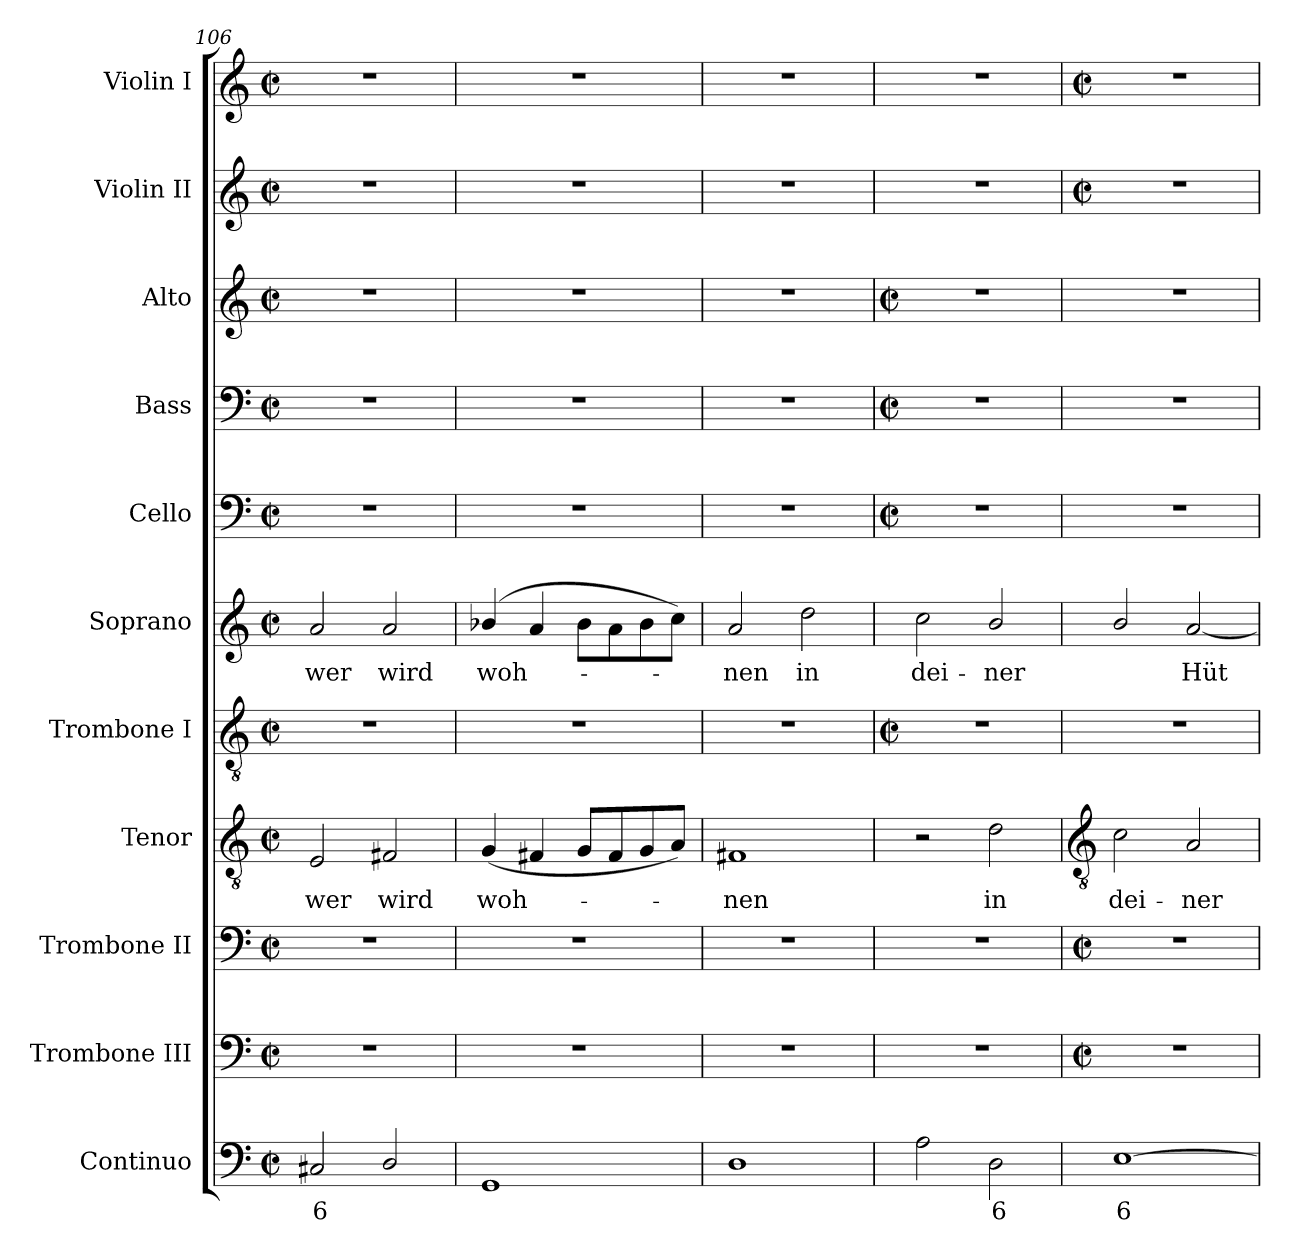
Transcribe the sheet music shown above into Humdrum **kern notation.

**kern	**text	**kern	**kern	**kern	**text	**kern	**kern	**text	**kern	**kern	**kern	**kern	**kern
*part11	*part11	*part10	*part9	*part8	*part8	*part7	*part6	*part6	*part5	*part4	*part3	*part2	*part1
*staff11	*staff11	*staff10	*staff9	*staff8	*staff8	*staff7	*staff6	*staff6	*staff5	*staff4	*staff3	*staff2	*staff1
*I"Continuo	*	*I"Trombone III	*I"Trombone II	*I"Tenor	*	*I"Trombone I	*I"Soprano	*	*I"Cello	*I"Bass	*I"Alto	*I"Violin II	*I"Violin I
*	*	*I'Tr III	*I'Tr II	*I'T	*	*I'Tr I	*I'S	*	*	*I'B	*I'A	*I'Vn II	*I'VnI
*clefF4	*	*clefF4	*clefF4	*clefGv2	*	*clefGv2	*clefG2	*	*clefF4	*clefF4	*clefG2	*clefG2	*clefG2
*k[]	*	*k[]	*k[]	*k[]	*	*k[]	*k[]	*	*k[]	*k[]	*k[]	*k[]	*k[]
*C:	*	*C:	*C:	*C:	*	*C:	*C:	*	*C:	*C:	*C:	*C:	*C:
*M2/2	*	*M2/2	*M2/2	*M2/2	*	*M2/2	*M2/2	*	*M2/2	*M2/2	*M2/2	*M2/2	*M2/2
*met(c|)	*	*met(c|)	*met(c|)	*met(c|)	*	*met(c|)	*met(c|)	*	*met(c|)	*met(c|)	*met(c|)	*met(c|)	*met(c|)
=106	=106	=106	=106	=106	=106	=106	=106	=106	=106	=106	=106	=106	=106
!	!LO:LY:b	!	!	!	!LO:LY:b	!	!	!LO:LY:b	!	!	!	!	!
2C#X	6	1r	1r	2E	wer	1r	2a	wer	1r	1r	1r	1r	1r
!	!	!	!	!	!LO:LY:b	!	!	!LO:LY:b	!	!	!	!	!
2D/	.	.	.	2F#X	wird	.	2a	wird	.	.	.	.	.
=107	=107	=107	=107	=107	=107	=107	=107	=107	=107	=107	=107	=107	=107
!	!	!	!	!	!LO:LY:b	!	!	!LO:LY:b	!	!	!	!	!
1GG	.	1r	1r	(<4G	woh-	1r	(>4b-X/	woh-	1r	1r	1r	1r	1r
.	.	.	.	4F#X	.	.	4a	.	.	.	.	.	.
.	.	.	.	8GL	.	.	8b-L	.	.	.	.	.	.
.	.	.	.	8F#	.	.	8a	.	.	.	.	.	.
.	.	.	.	8G	.	.	8b-	.	.	.	.	.	.
.	.	.	.	8AJ)	.	.	8ccJ)	.	.	.	.	.	.
=108	=108	=108	=108	=108	=108	=108	=108	=108	=108	=108	=108	=108	=108
!	!	!	!	!	!LO:LY:b	!	!	!LO:LY:b	!	!	!	!	!
1D	.	1r	1r	1F#X	nen	1r	2a	nen	1r	1r	1r	1r	1r
!	!	!	!	!	!	!	!	!LO:LY:b	!	!	!	!	!
.	.	.	.	.	.	.	2dd	in	.	.	.	.	.
!!LO:LB:g=z
=108A	=108A	=108A	=108A	=108A	=108A	=108A	=108A	=108A	=108A	=108A	=108A	=108A	=108A
*	*	*	*	*	*	*M2/2	*	*	*M2/2	*M2/2	*M2/2	*	*
*	*	*	*	*	*	*met(c|)	*	*	*met(c|)	*met(c|)	*met(c|)	*	*
!	!	!	!	!	!	!	!	!LO:LY:b	!	!	!	!	!
2A	.	1r	1r	2r	.	1r	2cc	dei-	1r	1r	1r	1r	1r
!	!LO:LY:b	!	!	!	!LO:LY:b	!	!	!LO:LY:b	!	!	!	!	!
2D	6	.	.	2d	in	.	2b/	-ner	.	.	.	.	.
!!LO:LB:g=z
=109	=109	=109	=109	=109	=109	=109	=109	=109	=109	=109	=109	=109	=109
*	*	*	*	*clefGv2	*	*	*	*	*	*	*	*	*
*	*	*M2/2	*M2/2	*	*	*	*	*	*	*	*	*M2/2	*M2/2
*	*	*met(c|)	*met(c|)	*	*	*	*	*	*	*	*	*met(c|)	*met(c|)
!	!LO:LY:b	!	!	!	!LO:LY:b	!	!	!	!	!	!	!	!
[1E	6	1r	1r	2c	dei-	1r	2b/	.	1r	1r	1r	1r	1r
!	!	!	!	!	!LO:LY:b	!	!	!LO:LY:b	!	!	!	!	!
.	.	.	.	2A	-ner	.	[2a	Hüt-	.	.	.	.	.
=	=	=	=	=	=	=	=	=	=	=	=	=	=
*-	*-	*-	*-	*-	*-	*-	*-	*-	*-	*-	*-	*-	*-
